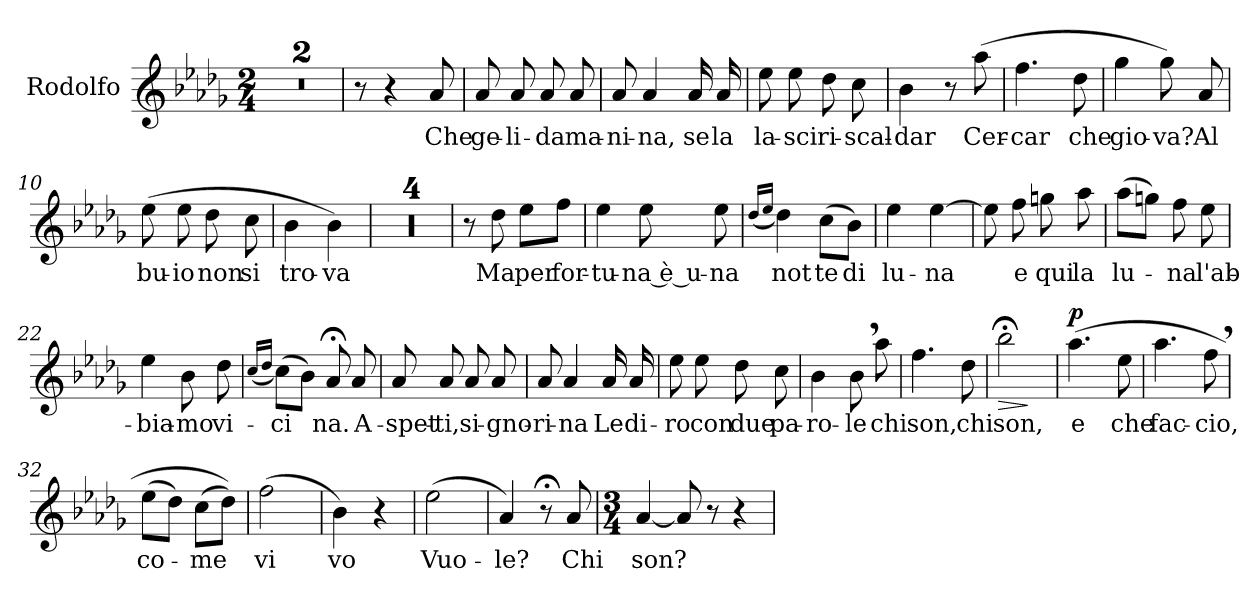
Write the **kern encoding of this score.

**kern	**text	**dynam
*part1	*part1	*part1
*staff1	*staff1	*staff1
*I"Rodolfo	*	*
*I'Rodolfo	*	*
*clefG2	*	*
*k[b-e-a-d-g-]	*	*
*M2/4	*	*
=1	=1	=1
2r	.	.
=2	=2	=2
2r	.	.
=3	=3	=3
8r	.	.
4r	.	.
8a-/	Che	.
=4	=4	=4
8a-/	ge-	.
8a-/	-li-	.
8a-/	-da	.
8a-/	ma-	.
=5	=5	=5
8a-/	-ni-	.
4a-/	-na,	.
16a-/	se	.
16a-/	la	.
=6	=6	=6
8ee-\	la-	.
8ee-\	-sci	.
8dd-\	ri-	.
8cc\	-scal-	.
=7	=7	=7
4b-\	-dar	.
8r	.	.
(8aa-\	Cer-	.
!!LO:LB:g=z
=8	=8	=8
4.ff\	-car	.
8dd-\	che	.
=9	=9	=9
4gg-\	gio-	.
8gg-\)	-va?	.
8a-/	Al	.
=10	=10	=10
(8ee-\	bu-	.
8ee-\	-io	.
8dd-\	non	.
8cc\	si	.
=11	=11	=11
4b-\	tro-	.
4b-\)	-va	.
=12	=12	=12
2r	.	.
!!LO:LB:g=z
=13	=13	=13
2r	.	.
=14	=14	=14
2r	.	.
=15	=15	=15
2r	.	.
=16	=16	=16
8r	.	.
8dd-\	Ma	.
8ee-\L	per	.
8ff\J	for-	.
=17	=17	=17
4ee-\	-tu-	.
8ee-\	-na è u-	.
8ee-\	-na	.
!!LO:PB:g=z
=18	=18	=18
(16qdd-/LL	.	.
16qee-/JJ	.	.
4dd-\)	not	.
(8cc\L	te	.
8b-\J)	-di	.
=19	=19	=19
4ee-\	lu-	.
*MM57	*	*
[4ee-\	-na	.
=20	=20	=20
*MM54	*	*
8ee-\]	.	.
!	!	!LO:DY:a
8ff\	e	other-dynamics
8ggn\	qui	.
8aa-\	la	.
=21	=21	=21
(8aa-\L	lu-	.
8ggn\J)	.	.
8ff\	-na	.
8ee-\	l'ab-	.
=22	=22	=22
!	!	!LO:DY:a
4ee-\	-bia-	other-dynamics
8b-\	-mo	.
8dd-\	vi-	.
!!LO:LB:g=z
=23	=23	=23
*MM45	*	*
(16qcc/LL	.	.
16qdd-/JJ	.	.
(8cc\L)	ci	.
8b-\J)	.	.
!	!	!LO:DY:a
8a-;<Z/	na.	other-dynamics
8a-/	A-	.
=24	=24	=24
8a-/	-spet-	.
8a-/	-ti,	.
*MM63	*	*
!	!	!LO:DY:a
8a-/	si-	other-dynamics
8a-/	-gno-	.
=25	=25	=25
8a-/	-ri-	.
4a-/	-na	.
16a-/	Le	.
16a-/	di-	.
=26	=26	=26
8ee-\	-ro	.
8ee-\	con	.
8dd-\	due	.
8cc\	pa-	.
=27	=27	=27
4b-\	-ro-	.
8b-,\	-le	.
8aa-\	chi	.
!!LO:LB:g=z
=28	=28	=28
4.ff\	son,	.
8dd-\	chi	.
=29	=29	=29
!	!	!LO:HP:b
2bb-;<\	son,	>
.	.	]
=30	=30	=30
*MM63	*	*
!	!	!LO:DY:a
(4.aa-\	e	p
8ee-\	che	.
=31	=31	=31
4.aa-\	fac-	.
8ff,\	-cio,	.
=32	=32	=32
*MM58	*	*
(8ee-\L	co-	.
8dd-\J)	.	.
(8cc\L	-me	.
8dd-\J))	.	.
=33	=33	=33
*MM63	*	*
(2ff\	vi	.
!!LO:PB:g=z
=34	=34	=34
4b-\)	-vo	.
4r	.	.
=35	=35	=35
*MM53	*	*
!	!	!LO:DY:a
(2ee-\	Vuo-	other-dynamics
=36	=36	=36
4a-/)	-le?	.
8r;<	.	.
8a-/	Chi	.
=37	=37	=37
*M3/4	*	*
[4a-/	son?	.
8a-/]	.	.
8r	.	.
4r	.	.
=	=	=
*-	*-	*-
